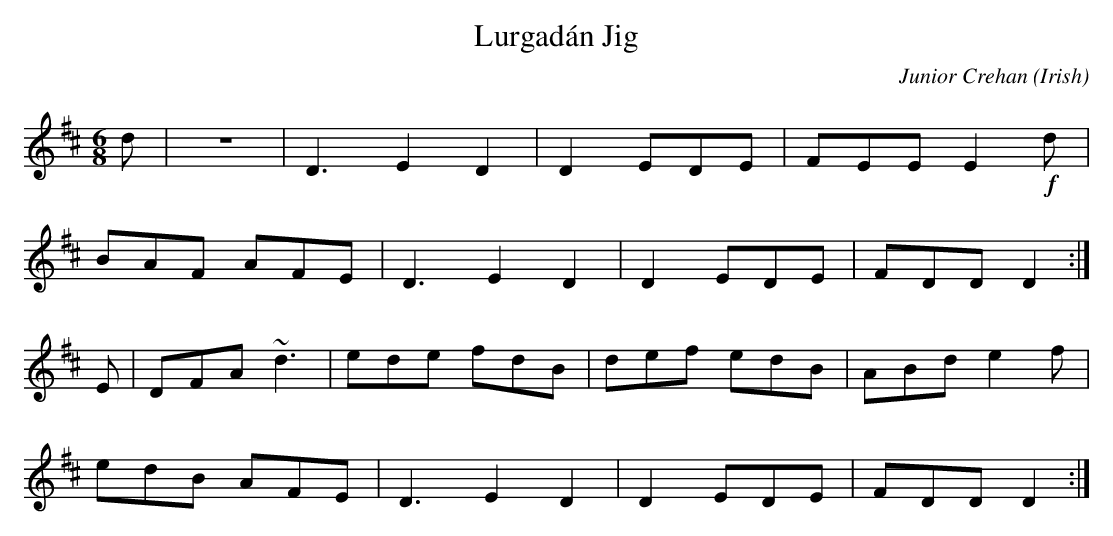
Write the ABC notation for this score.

X:1
T:Lurgadán Jig
C:Junior Crehan
M:6/8
K:D
d | z6 | D3 E2 D2 | D2 EDE | FEE E2!f! d |
BAF AFE | D3 E2 D2 | D2 EDE | FDD D2 :|
E | DFA ~d3 | ede fdB | def edB | ABd e2 f |
edB AFE | D3 E2 D2 | D2 EDE | FDD D2 :|
